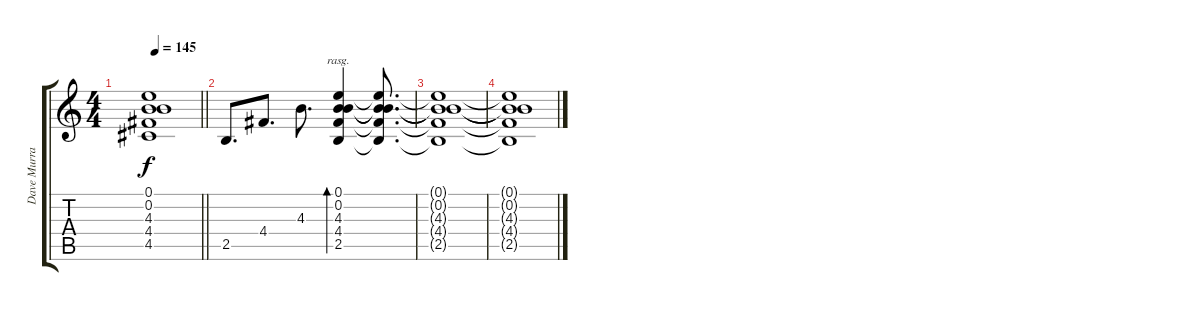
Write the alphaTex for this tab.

\track ("Dave Murray" "Dave Murra") {instrument overdrivenguitar}
\staff {score tabs}
\tuning (E4 B3 G3 D3 A2 E2) {hide}
\ts (4 4)
\tempo 145
\clef g2
\barLineRight lightlight
\ks c
(0.1{t} 0.2{t} 4.3{t} 4.4{t} 4.5{t}).1{dy f} |
2.5.8{d} 4.4.8{d} 4.3.8{d} (0.1 0.2 4.3 4.4 2.5).4{bd 480 rasg ii} (0.1{t} 0.2{t} 4.3{t} 4.4{t} 2.5{t}).8{d} |
(0.1{t} 0.2{t} 4.3{t} 4.4{t} 2.5{t}).1{volume 4} |
(0.1{t} 0.2{t} 4.3{t} 4.4{t} 2.5{t}).1
